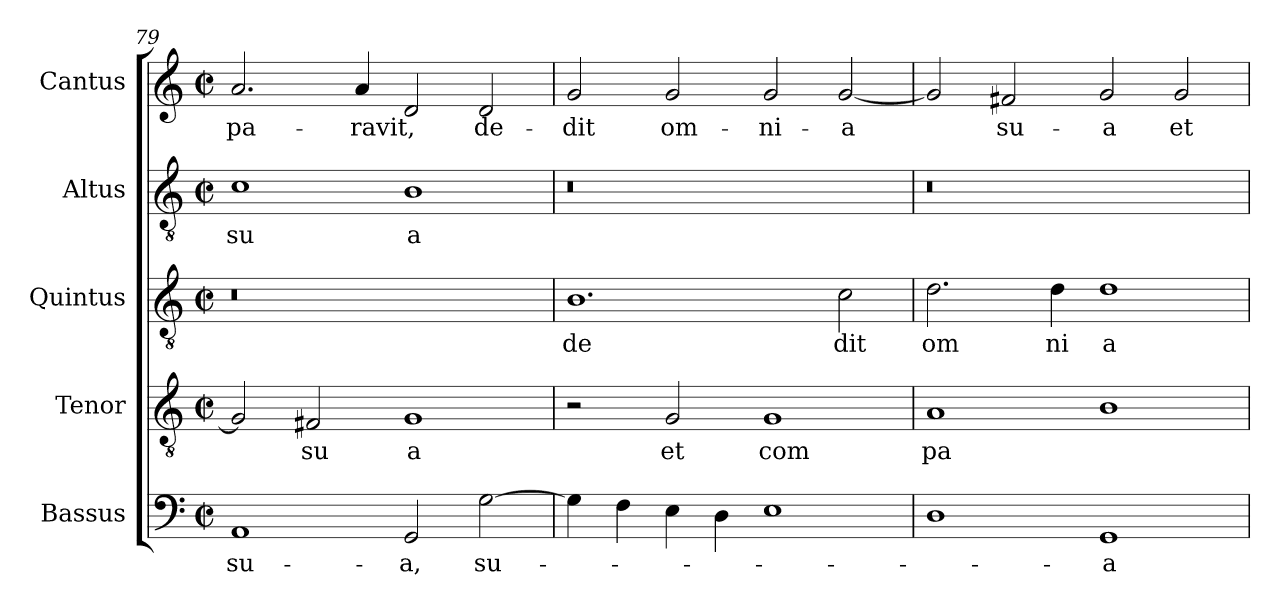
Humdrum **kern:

**kern	**text	**kern	**text	**kern	**text	**kern	**text	**kern	**text
*part5	*part5	*part4	*part4	*part3	*part3	*part2	*part2	*part1	*part1
*staff5	*staff5	*staff4	*staff4	*staff3	*staff3	*staff2	*staff2	*staff1	*staff1
*I"Bassus	*	*I"Tenor	*	*I"Quintus	*	*I"Altus	*	*I"Cantus	*
*clefF4	*	*clefGv2	*	*clefGv2	*	*clefGv2	*	*clefG2	*
*	*	*k[]	*	*	*	*	*	*	*
*	*	*C:	*	*	*	*	*	*	*
*M2/2	*	*M2/2	*	*M2/2	*	*M2/2	*	*M2/2	*
*met(c|)	*	*met(c|)	*	*met(c|)	*	*met(c|)	*	*met(c|)	*
=79	=79	=79	=79	=79	=79	=79	=79	=79	=79
!	!LO:LY:b:cj	!	!	!	!	!	!LO:LY:b:cj	!	!LO:LY:b:cj
1AA	su-	2G/]	.	0r	.	1c	su	2.a/	-pa-
!	!	!	!LO:LY:b:cj	!	!	!	!	!	!
.	.	2F#/	su	.	.	.	.	.	.
!	!	!	!	!	!	!	!	!	!LO:LY:b
.	.	.	.	.	.	.	.	4a/	-ravit,
!	!LO:LY:b:cj	!	!LO:LY:b:cj	!	!	!	!LO:LY:b:cj	!	!
2GG/	-a,	1G	a	.	.	1B	a	2d/	.
!	!LO:LY:b:cj	!	!	!	!	!	!	!	!LO:LY:b:cj
[>2G\	su-	.	.	.	.	.	.	2d/	de-
=80	=80	=80	=80	=80	=80	=80	=80	=80	=80
!	!	!	!	!	!LO:LY:b:cj	!	!	!	!LO:LY:b:cj
4G\]	.	2r	.	1.B	de	0r	.	2g/	-dit
4F\	.	.	.	.	.	.	.	.	.
!	!	!	!LO:LY:b:cj	!	!	!	!	!	!LO:LY:b:cj
4E\	.	2G/	et	.	.	.	.	2g/	om-
4D\	.	.	.	.	.	.	.	.	.
!	!	!	!LO:LY:b:cj	!	!	!	!	!	!LO:LY:b:cj
1E	.	1G	com	.	.	.	.	2g/	-ni-
!	!	!	!	!	!LO:LY:b:cj	!	!	!	!LO:LY:b:cj
.	.	.	.	2c\	dit	.	.	[>2g/	-a
!!LO:LB:g=z
=81	=81	=81	=81	=81	=81	=81	=81	=81	=81
!	!	!	!LO:LY:b:cj	!	!LO:LY:b:cj	!	!	!	!
1D	.	1A	pa	2.d\	om	0r	.	2g/]	.
!	!	!	!	!	!	!	!	!	!LO:LY:b:cj
.	.	.	.	.	.	.	.	2f#/	su-
!	!	!	!	!	!LO:LY:b:cj	!	!	!	!
.	.	.	.	4d\	ni	.	.	.	.
!	!LO:LY:b:cj	!	!	!	!LO:LY:b:cj	!	!	!	!LO:LY:b:cj
1GG	-a	1B	.	1d	a	.	.	2g/	-a
!	!	!	!	!	!	!	!	!	!LO:LY:b:cj
.	.	.	.	.	.	.	.	2g/	et
=	=	=	=	=	=	=	=	=	=
*-	*-	*-	*-	*-	*-	*-	*-	*-	*-
